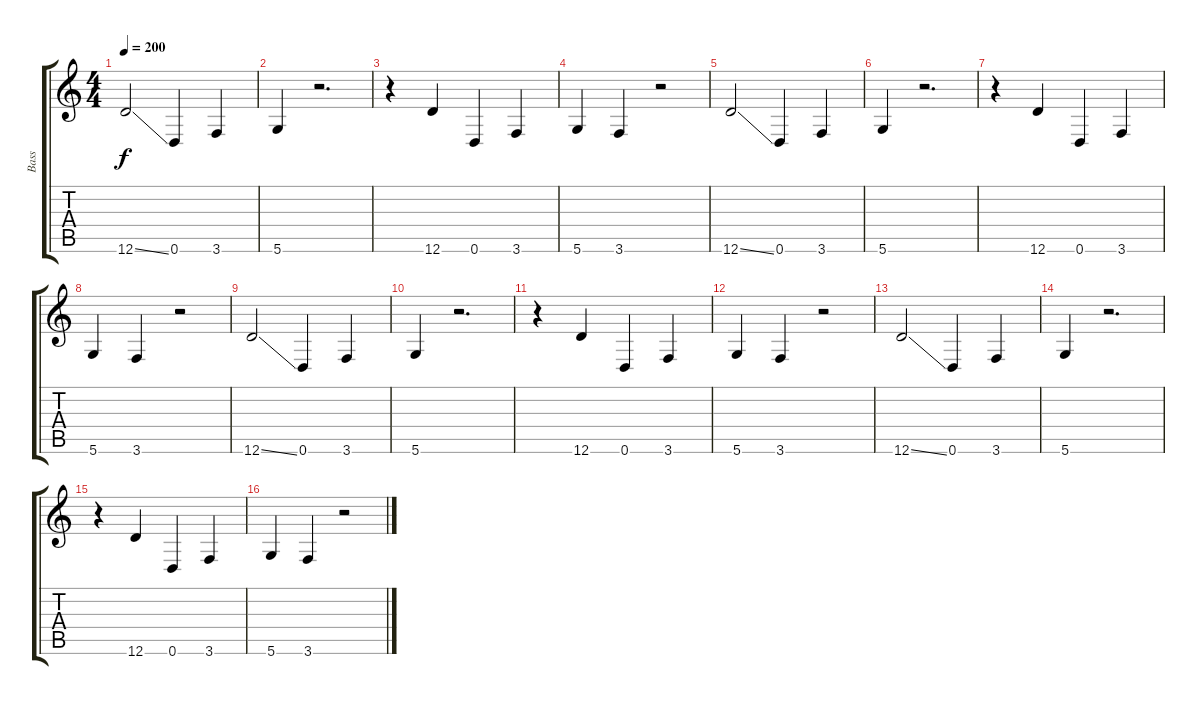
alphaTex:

\track ("Bass" "Bass") {instrument acousticbass}
\staff {score tabs}
\tuning (E4 B3 G3 D3 A2 D2) {hide}
\ts (4 4)
\tempo 200
\clef g2
\ks c
12.6{ss}.2{dy f} 0.6.4 3.6.4 |
5.6.4 r.2{d} |
r.4 12.6.4 0.6.4 3.6.4 |
5.6.4 3.6.4 r.2 |
12.6{ss}.2 0.6.4 3.6.4 |
5.6.4 r.2{d} |
r.4 12.6.4 0.6.4 3.6.4 |
5.6.4 3.6.4 r.2 |
12.6{ss}.2 0.6.4 3.6.4 |
5.6.4 r.2{d} |
r.4 12.6.4 0.6.4 3.6.4 |
5.6.4 3.6.4 r.2 |
12.6{ss}.2 0.6.4 3.6.4 |
5.6.4 r.2{d} |
r.4 12.6.4 0.6.4 3.6.4 |
5.6.4 3.6.4 r.2
